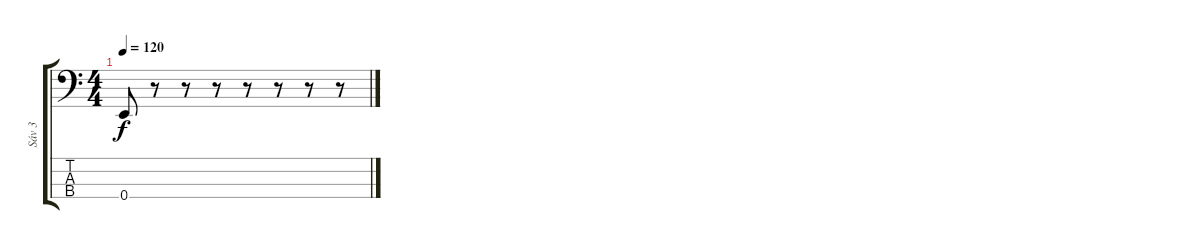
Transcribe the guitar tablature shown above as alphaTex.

\track ("Sáv 3" "Sáv 3") {instrument electricbasspick}
\staff {score tabs}
\tuning (G2 D2 A1 E1) {hide}
\ts (4 4)
\tempo 120
\clef f4
\ks c
0.4.8{dy f} r.8 r.8 r.8 r.8 r.8 r.8 r.8
